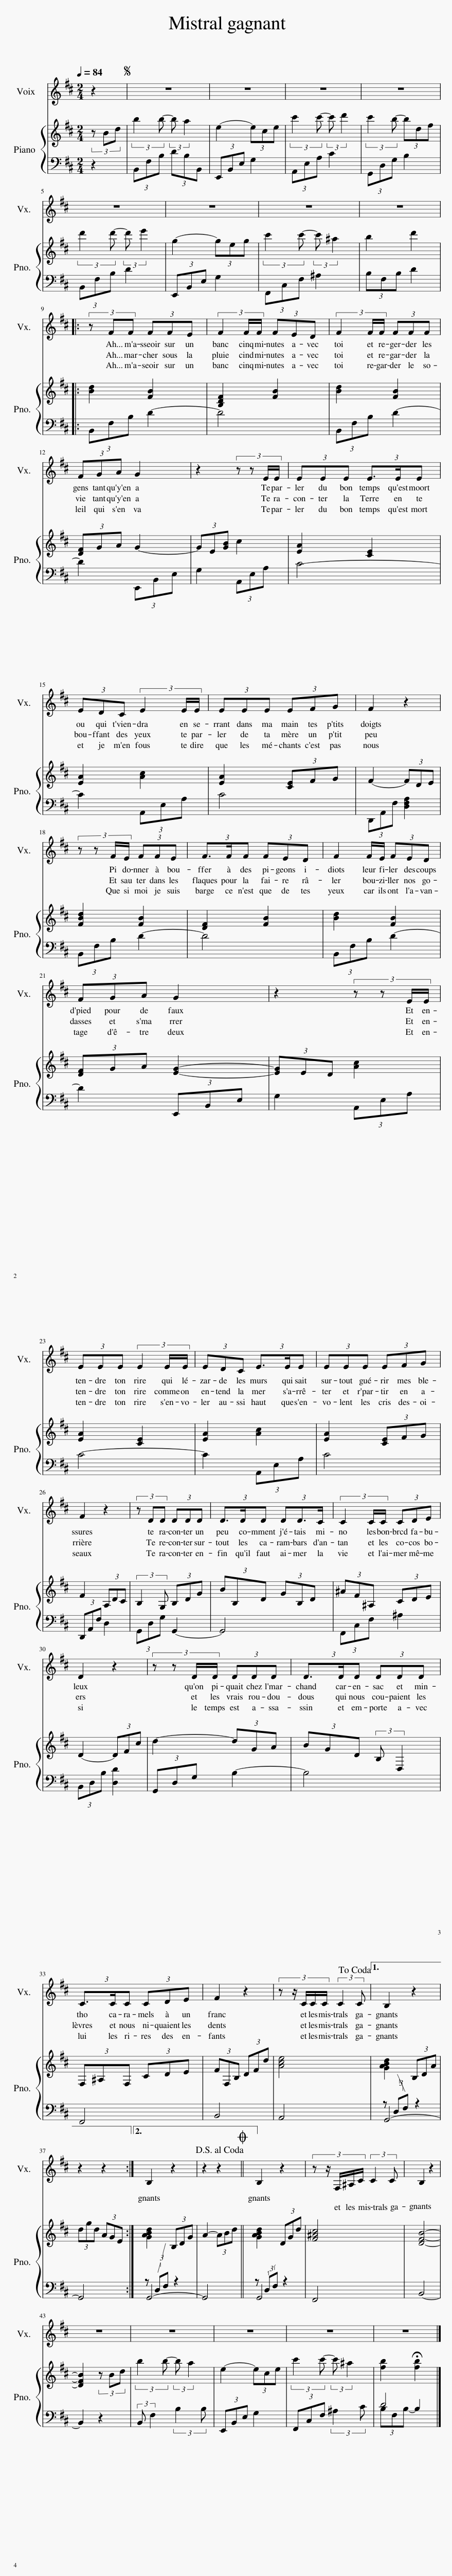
X:1
%%score 1 { 2 | ( 3 4 ) }
L:1/8
Q:1/4=84
M:2/4
I:linebreak $
K:D
V:1 treble
V:2 treble
V:3 bass
V:4 bass
V:1
 z2 |S z4 | z4 | z4 | z4 |$ %5
 z4 | z4 | z4 | z4 |:$ (3z FF (3FFE | %10
 (3F2 F/F/ (3FED | (3F2 F/F/ (3FFF |$ (3FGA G2 | z2 (3:2:4z z E/E/ | (3EEE (3E3/2E/E |$ %15
 (3EDC (3E2 E/E/ | (3EEE (3EFG | F2 z2 |$ (3:2:4z z F/E/ (3FFE | (3F3/2F/F (3FED | %20
 (3F2 F/E/ (3FED |$ (3FGA G2 | z2 (3:2:4z z E/E/ |$ (3EEE (3E2 E/E/ | (3EDC (3E3/2E/E | %25
 (3EEE (3EFG |$ F2 z2 | (3z DD (3DDD | (3D3/2D/D (3DD3/2C/ | (3C2 C/C/ (3CDE |$ %30
 D2 z2 | (3:2:4z z D/D/ (3DDD | (3D3/2D/D (3DDD |$ (3C3/2C/C (3CDE | F2 z2 | %35
 (3:2:5z z/ C/C/C/ (3:2:2C2 C!dacoda! |1 B,2 z2 |$ z2 z2 :|2 B,2 z2 || z2 z2!D.S.! || %40
O B,2 z2 | (3:2:5z z/ F,/^A,/C/ (3:2:2C2 C | B,2 z2 |$ z4 | z4 | %45
 z4 | z4 | z4 |] %48
V:2
 (3z Bd | (3:2:2b2 b- (3:2:2b a2 | e2- (3ece | (3:2:2c'2 c'- (3:2:2c' d'2 | (3:2:2c'2 b- (3bdf |$ %5
 (3:2:2d'2 d'- (3:2:2d' e'2 | g2- (3geg | (3:2:2c'2 c'- (3:2:2c' ^a2 | b2 d'2 |:$ [Bd]2 [FB]2 | %10
 [B,DF]2 [FB]2 | [Bd]2 [FB]2 |$ (3[DF]GA G2- | (3GE[GB] c2 | [EA]2 [CE]2 |$ %15
 [EA]2 [Ac]2 | [EA]2 (3[CE]FG | F2- (3FDE |$ [FBd]2 [FB]2 | [DF]2 [FB]2 | %20
 [Bd]2 [FB]2 |$ (3[DF]GA [EG]2- | (3[EG]ED [Ac]2 |$ [EA]2 [CE]2 | [EA]2 [Ac]2 | %25
 [EA]2 (3[CE]FG |$ F2 (3A,DC | (3:2:2B,2 G, (3B,DG | (3BB,D (3GB,D | (3^AF^A, (3CDE |$ %30
 D2- (3DFc | d2- (3dGA | (3BGD (3:2:2B, D,2 |$ (3F,^A,F, (3CDE | (3FF,B, (3DFd | %35
 [Ace]4 |1 [GABd]2 (3B,DA |$ (3dgd (3AGE :|2 [GABd]2 (3B,DG || A2- (3ABd || %40
 [GABd]2 (3DGd | [F^Ac]4 | [DFB]4- |$ [DFB]2 (3z Bd | (3:2:2b2 b- (3:2:2b a2 | %45
 e2- (3ece | (3:2:2c'2 c'- (3:2:2c' ^a2 | [fb]2 !fermata![fb]2 |] %48
V:3
 z2 | (3B,,F,B, (3DB,B,, | (3E,,B,,E, G,2 | (3A,,E,A, C2 | (3G,,D,G, B,2 |$ %5
 (3B,,F,B, D2 | (3E,,B,,E, G,2 | (3F,,C,F, ^A,2 | (3B,F,B, D2 |:$ (3B,,F,B, D2- | %10
 D4 | (3B,,F,B, D2- |$ D2 (3E,,B,,E, | G,2 (3A,,E,A, | C4- |$ %15
 C2 (3A,,E,A, | C4 | (3D,,A,,F, [D,F,A,]2 |$ (3B,,F,B, D2- | D4 | %20
 (3B,,F,B, D2- |$ D2 (3E,,B,,E, | G,2 (3A,,E,A, |$ C4- | C2 (3A,,E,A, | %25
 C4 |$ (3D,,A,,F, D,2 | (3G,,D,G, G,,2- | G,,4 | (3F,,C,F, ^A,2 |$ %30
 (3B,,D,B, [D,D]2 | (3G,,D,G, B,2- | B,4 |$ F,,4 | B,,4 | %35
 A,,4 |1 G,,4- |$ G,,4 :|2 G,,4- || G,,4 || %40
 G,,4 | F,,4 | B,,4- |$ B,,2 z2 | (3:2:2B,, F,2 (3:2:2B,2 B, | %45
 (3E,,B,,E, G,2 | (3F,,C,F, (3:2:2^A,2 C | (3B,F,B,- B,2 |] %48
V:4
 x2 | x4 | x4 | x4 | x4 |$ %5
 x4 | x4 | x4 | x4 |:$ x4 | %10
 x4 | x4 |$ x4 | x4 | x4 |$ %15
 x4 | x4 | x4 |$ x4 | x4 | %20
 x4 |$ x4 | x4 |$ x4 | x4 | %25
 x4 |$ x4 | x4 | x4 | x4 |$ %30
 x4 | x4 | x4 |$ x4 | x4 | %35
 x4 |1 (3z D,F, z2 |$ x4 :|2 (3z D,F, z2 || x4 || %40
 (3z D,F, z2 | x4 | x4 |$ x4 | x4 | %45
 x4 | x4 | D4 |] %48
